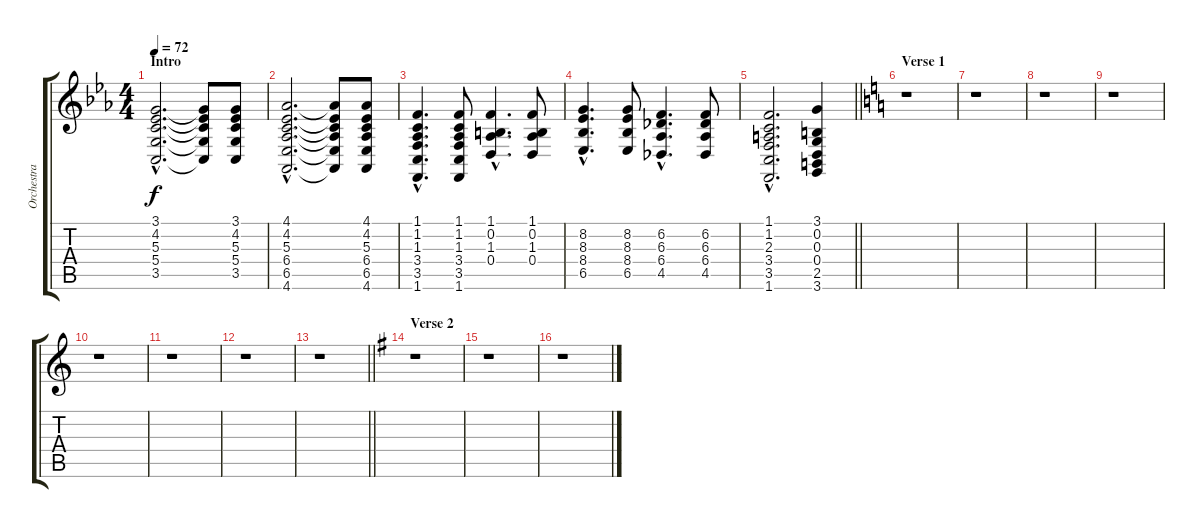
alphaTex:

\track ("Orchestra" "Orchestra") {instrument stringensemble1}
\staff {score tabs}
\tuning (E4 B3 G3 D3 A2 E2) {hide}
\ts (4 4)
\section ("" "Intro")
\tempo 72
\clef g2
\ks eb
(3.1{hac} 4.2{hac} 5.3{hac} 5.4{hac} 3.5{hac}).2{d dy f instrument stringensemble1} (3.1{t} 4.2{t} 5.3{t} 5.4{t} 3.5{t}).8 (3.1 4.2 5.3 5.4 3.5).8 |
(4.1{hac} 4.2{hac} 5.3{hac} 6.4{hac} 6.5{hac} 4.6{hac}).2{d} (4.1{t} 4.2{t} 5.3{t} 6.4{t} 6.5{t} 4.6{t}).8 (4.1 4.2 5.3 6.4 6.5 4.6).8 |
(1.1{hac} 1.2{hac} 1.3{hac} 3.4{hac} 3.5{hac} 1.6{hac}).4{d} (1.1 1.2 1.3 3.4 3.5 1.6).8 (1.1{hac} 0.2{hac} 1.3{hac} 0.4{hac}).4{d} (1.1 0.2 1.3 0.4).8 |
(8.2{hac} 8.3{hac} 8.4{hac} 6.5{hac}).4{d} (8.2 8.3 8.4 6.5).8 (6.2{hac} 6.3{hac} 6.4{hac} 4.5{hac}).4{d} (6.2 6.3 6.4 4.5).8 |
\barLineRight lightlight
(1.1{hac} 1.2{hac} 2.3{hac} 3.4{hac} 3.5{hac} 1.6{hac}).2{d} (3.1 0.2 0.3 0.4 2.5 3.6).4 |
\section ("" "Verse 1")
\ks c
r.1 |
r.1 |
r.1 |
r.1 |
r.1 |
r.1 |
r.1 |
\barLineRight lightlight
r.1 |
\section ("" "Verse 2")
\ks g
r.1 |
r.1 |
r.1
